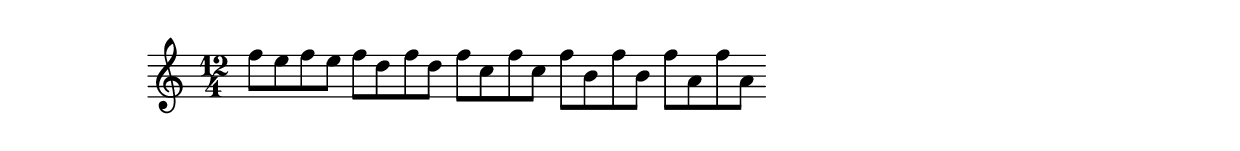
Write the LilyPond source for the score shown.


\version "2.7.13"
\header {
  texidoc = "For juxtaposed chords with the same direction, a
slight optical correction is used. It is constant, and works only if
two chords have no common head-positions range."
}

\layout { raggedright = ##t}

\relative c'' {
  \stemDown
  \time 12/4
  f8[
    e f e]  f[ d f d]  f[ c f c]  f[ b, f' b,]  f'[ a, f' a,]
}



